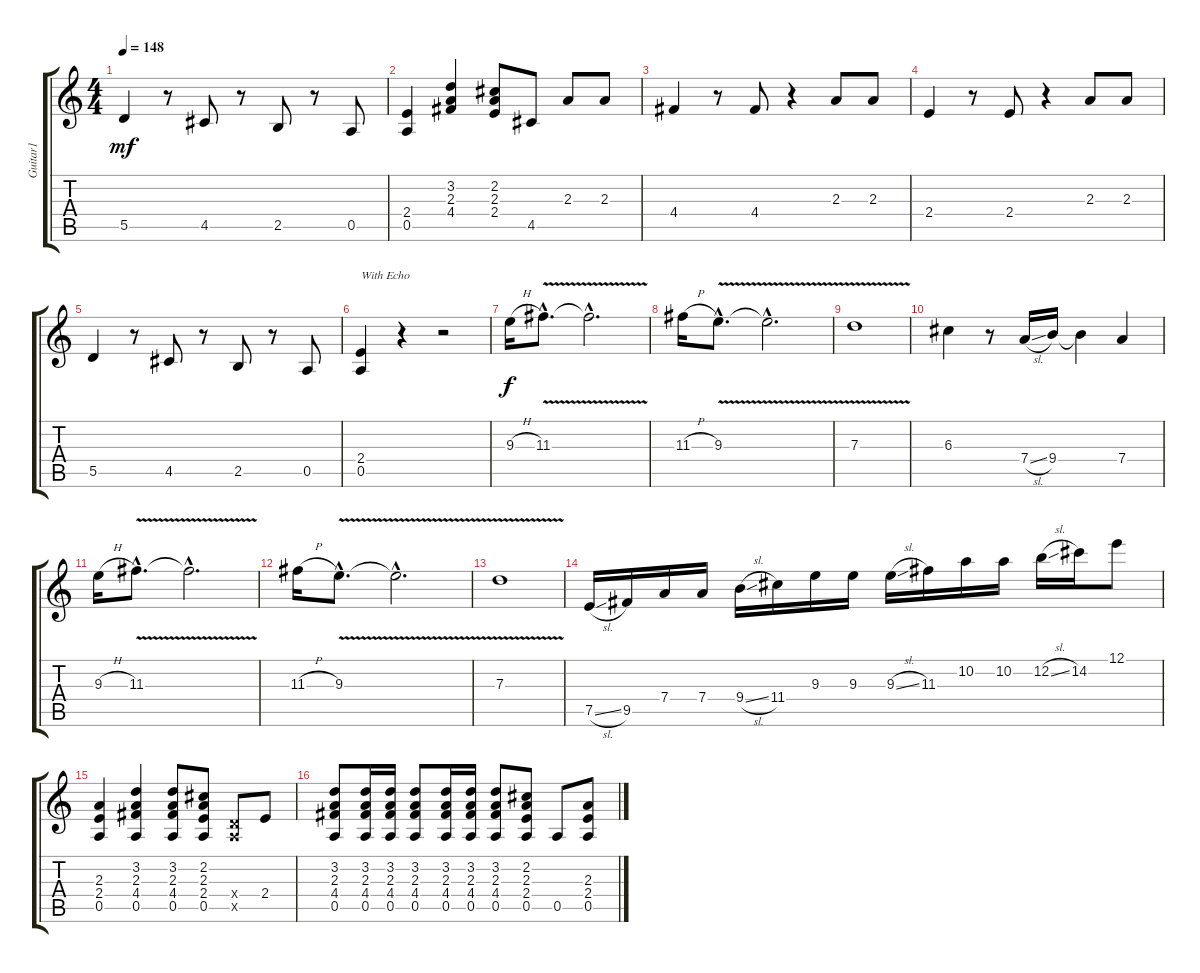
\track ("Guitar1" "Guitar1") {instrument distortionguitar}
\staff {score tabs}
\tuning (E4 B3 G3 D3 A2 E2) {hide}
\ts (4 4)
\tempo 148
\clef g2
\ks c
5.5.4{dy mf} r.8 4.5.8 r.8 2.5.8 r.8 0.5.8 |
(2.4 0.5).4 (3.2 2.3 4.4).4 (2.2 2.3 2.4).8 4.5.8 2.3.8 2.3.8 |
4.4.4 r.8 4.4.8 r.4 2.3.8 2.3.8 |
2.4.4 r.8 2.4.8 r.4 2.3.8 2.3.8 |
5.5.4 r.8 4.5.8 r.8 2.5.8 r.8 0.5.8 |
(2.4 0.5).4{txt "With Echo"} r.4 r.2 |
9.3{h}.16{dy f} 11.3{v hac}.8{d} 11.3{hac t}.2{d} |
11.3{h}.16 9.3{v hac}.8{d} 9.3{hac t}.2{d} |
7.3{v}.1 |
6.3.4 r.8 7.4{sl}.16 9.4.16 9.4{t}.4 7.4.4 |
9.3{h}.16 11.3{v hac}.8{d} 11.3{hac t}.2{d} |
11.3{h}.16 9.3{v hac}.8{d} 9.3{hac t}.2{d} |
7.3{v}.1 |
7.5{sl}.16 9.5.16 7.4.16 7.4.16 9.4{sl}.16 11.4.16 9.3.16 9.3.16 9.3{sl}.16 11.3.16 10.2.16 10.2.16 12.2{sl}.16 14.2.16 12.1.8 |
(2.3 2.4 0.5).4 (3.2 2.3 4.4 0.5).4 (3.2 2.3 4.4 0.5).8 (2.2 2.3 2.4 0.5).8 (0.4{x} 0.5{x}).8 2.4.8 |
(3.2 2.3 4.4 0.5).8 (3.2 2.3 4.4 0.5).16 (3.2 2.3 4.4 0.5).16 (3.2 2.3 4.4 0.5).8 (3.2 2.3 4.4 0.5).16 (3.2 2.3 4.4 0.5).16 (3.2 2.3 4.4 0.5).8 (2.2 2.3 2.4 0.5).8 0.5.8 (2.3 2.4 0.5).8
